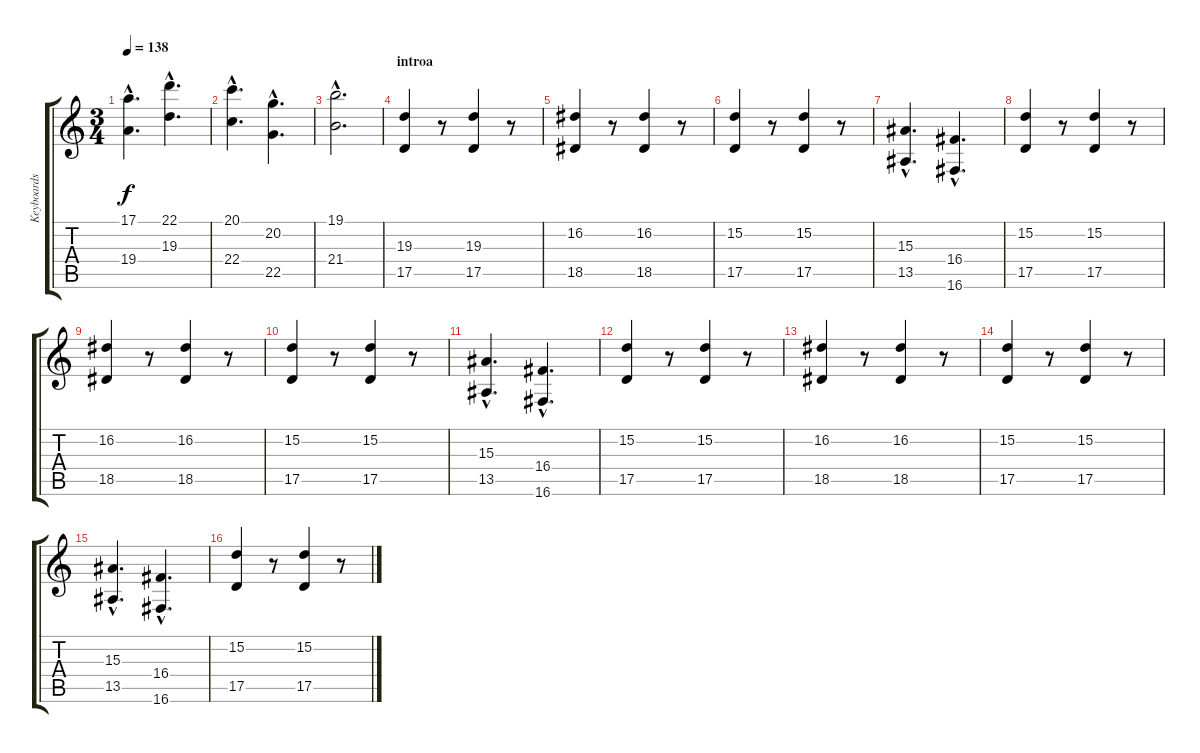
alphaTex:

\track ("Keyboards" "Keyboards") {instrument stringensemble1}
\staff {score tabs}
\tuning (E4 B3 G3 D3 A2 D2) {hide}
\ts (3 4)
\tempo 138
\clef g2
\ks c
(17.1{hac} 19.4{hac}).4{d dy f} (22.1{hac} 19.3{hac}).4{d} |
(20.1{hac} 22.4{hac}).4{d} (20.2{hac} 22.5{hac}).4{d} |
(19.1{hac} 21.4{hac}).2{d} |
\section ("" "introa")
(19.3 17.5).4 r.8 (19.3 17.5).4 r.8 |
(16.2 18.5).4 r.8 (16.2 18.5).4 r.8 |
(15.2 17.5).4 r.8 (15.2 17.5).4 r.8 |
(15.3{hac} 13.5{hac}).4{d} (16.4{hac} 16.6{hac}).4{d} |
(15.2 17.5).4 r.8 (15.2 17.5).4 r.8 |
(16.2 18.5).4 r.8 (16.2 18.5).4 r.8 |
(15.2 17.5).4 r.8 (15.2 17.5).4 r.8 |
(15.3{hac} 13.5{hac}).4{d} (16.4{hac} 16.6{hac}).4{d} |
(15.2 17.5).4 r.8 (15.2 17.5).4 r.8 |
(16.2 18.5).4 r.8 (16.2 18.5).4 r.8 |
(15.2 17.5).4 r.8 (15.2 17.5).4 r.8 |
(15.3{hac} 13.5{hac}).4{d} (16.4{hac} 16.6{hac}).4{d} |
(15.2 17.5).4 r.8 (15.2 17.5).4 r.8
